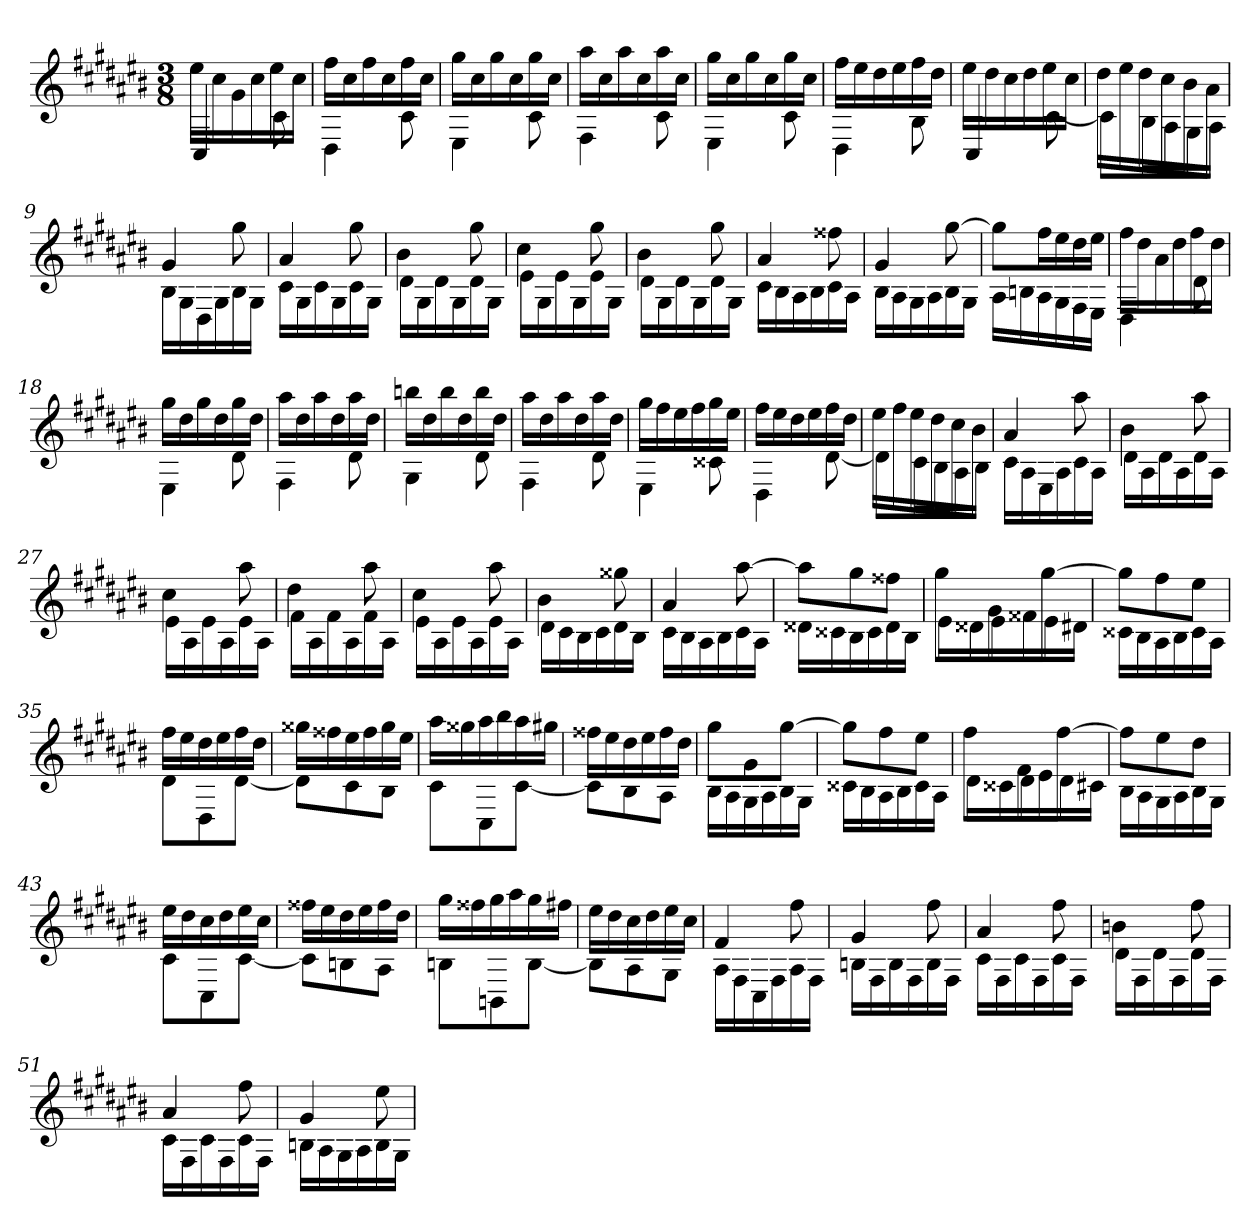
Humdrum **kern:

**kern
*part1
*staff1
*k[f#c#g#d#a#e#b#]
*C#:
*M3/8
*MM84
=1
*^
16ee#\LL	4C#/
16cc#\	.
16g#\	.
16cc#\	.
16ee#\	8c#\
16cc#\JJ	.
=2	=2
16ff#\LL	4D#\
16cc#\	.
16ff#\	.
16cc#\	.
16ff#\	8c#\
16cc#\JJ	.
=3	=3
16gg#\LL	4E#\
16cc#\	.
16gg#\	.
16cc#\	.
16gg#\	8c#\
16cc#\JJ	.
=4	=4
16aa#\LL	4F#\
16cc#\	.
16aa#\	.
16cc#\	.
16aa#\	8c#\
16cc#\JJ	.
=5	=5
16gg#\LL	4E#\
16cc#\	.
16gg#\	.
16cc#\	.
16gg#\	8c#\
16cc#\JJ	.
=6	=6
16ff#\LL	4D#\
16ee#\	.
16dd#\	.
16ee#\	.
16ff#\	8B#\
16dd#\JJ	.
=7	=7
16ee#\LL	4C#/
16dd#\	.
16cc#\	.
16dd#\	.
16ee#\	[8c#\
16cc#\JJ	.
=8	=8
16dd#\LL	8c#\L]
16ee#\	.
16dd#\	16B#\L
16cc#\	16A#\
16b#\	16G#\
16a#\JJ	16A#\JJ
=9	=9
4g#/	16B#\LL
.	16G#\
.	16D#\
.	16G#\
8gg#\	16B#\
.	16G#\JJ
=10	=10
4a#/	16c#\LL
.	16G#\
.	16c#\
.	16G#\
8gg#\	16c#\
.	16G#\JJ
=11	=11
4b#\	16d#\LL
.	16G#\
.	16d#\
.	16G#\
8gg#\	16d#\
.	16G#\JJ
=12	=12
4cc#\	16e#\LL
.	16G#\
.	16e#\
.	16G#\
8gg#\	16e#\
.	16G#\JJ
=13	=13
4b#\	16d#\LL
.	16G#\
.	16d#\
.	16G#\
8gg#\	16d#\
.	16G#\JJ
=14	=14
4a#/	16c#\LL
.	16B#\
.	16A#\
.	16B#\
8ff##X\	16c#\
.	16A#\JJ
=15	=15
4g#/	16B#\LL
.	16A#\
.	16G#\
.	16A#\
[8gg#\	16B#\
.	16G#\JJ
=16	=16
8gg#\L]	16A#\LL
.	16Bn\
16ff#\L	16A#\
16ee#\	16G#\
16dd#\	16F#\
16ee#\JJ	16E#\JJ
=17	=17
16ff#\LL	4D#\
16dd#\	.
16a#\	.
16dd#\	.
16ff#\	8d#\
16dd#\JJ	.
=18	=18
16gg#\LL	4E#\
16dd#\	.
16gg#\	.
16dd#\	.
16gg#\	8d#\
16dd#\JJ	.
=19	=19
16aa#\LL	4F#\
16dd#\	.
16aa#\	.
16dd#\	.
16aa#\	8d#\
16dd#\JJ	.
=20	=20
16bbn\LL	4G#\
16dd#\	.
16bb\	.
16dd#\	.
16bb\	8d#\
16dd#\JJ	.
=21	=21
16aa#\LL	4F#\
16dd#\	.
16aa#\	.
16dd#\	.
16aa#\	8d#\
16dd#\JJ	.
=22	=22
16gg#\LL	4E#\
16ff#\	.
16ee#\	.
16ff#\	.
16gg#\	8c##X\
16ee#\JJ	.
=23	=23
16ff#\LL	4D#\
16ee#\	.
16dd#\	.
16ee#\	.
16ff#\	[8d#\
16dd#\JJ	.
=24	=24
16ee#\LL	8d#\L]
16ff#\	.
16ee#\	16c#\L
16dd#\	16B#\
16cc#\	16A#\
16b#\JJ	16B#\JJ
=25	=25
4a#/	16c#\LL
.	16A#\
.	16E#\
.	16A#\
8aa#\	16c#\
.	16A#\JJ
=26	=26
4b#\	16d#\LL
.	16A#\
.	16d#\
.	16A#\
8aa#\	16d#\
.	16A#\JJ
=27	=27
4cc#\	16e#\LL
.	16A#\
.	16e#\
.	16A#\
8aa#\	16e#\
.	16A#\JJ
=28	=28
4dd#\	16f#\LL
.	16A#\
.	16f#\
.	16A#\
8aa#\	16f#\
.	16A#\JJ
=29	=29
4cc#\	16e#\LL
.	16A#\
.	16e#\
.	16A#\
8aa#\	16e#\
.	16A#\JJ
=30	=30
4b#\	16d#\LL
.	16c#\
.	16B#\
.	16c#\
8gg##X\	16d#\
.	16B#\JJ
=31	=31
4a#/	16c#\LL
.	16B#\
.	16A#\
.	16B#\
[8aa#\	16c#\
.	16A#\JJ
=32	=32
8aa#\L]	16d##X\LL
.	16c##X\
8gg#\	16B#\
.	16c##\
8ff##X\J	16d##\
.	16B#\JJ
=33	=33
8gg#\L	16e#\LL
.	16d##X\
8g#\	16e#\
.	16f##X\
[8gg#\J	16e#\
.	16d#X\JJ
=34	=34
8gg#\L]	16c##X\LL
.	16B#\
8ff#\	16A#\
.	16B#\
8ee#\J	16c##\
.	16A#\JJ
=35	=35
16ff#\LL	8d#\L
16ee#\	.
16dd#\	8D#\
16ee#\	.
16ff#\	[8d#\J
16dd#\JJ	.
=36	=36
16gg##X\LL	8d#\L]
16ff##X\	.
16ee#\	8c#\
16ff##\	.
16gg##\	8B#\J
16ee#\JJ	.
=37	=37
16aa#\LL	8c#\L
16gg##X\	.
16aa#\	8C#\
16bb#\	.
16aa#\	[8c#\J
16gg#X\JJ	.
=38	=38
16ff##X\LL	8c#\L]
16ee#\	.
16dd#\	8B#\
16ee#\	.
16ff##\	8A#\J
16dd#\JJ	.
=39	=39
8gg#\L	16B#\LL
.	16A#\
8g#\	16G#\
.	16A#\
[8gg#\J	16B#\
.	16G#\JJ
=40	=40
8gg#\L]	16c##X\LL
.	16B#\
8ff#\	16A#\
.	16B#\
8ee#\J	16c##\
.	16A#\JJ
=41	=41
8ff#\L	16d#\LL
.	16c##X\
8f#\	16d#\
.	16e#\
[8ff#\J	16d#\
.	16c#X\JJ
=42	=42
8ff#\L]	16B#\LL
.	16A#\
8ee#\	16G#\
.	16A#\
8dd#\J	16B#\
.	16G#\JJ
=43	=43
16ee#\LL	8c#\L
16dd#\	.
16cc#\	8C#\
16dd#\	.
16ee#\	[8c#\J
16cc#\JJ	.
=44	=44
16ff##X\LL	8c#\L]
16ee#\	.
16dd#\	8Bn\
16ee#\	.
16ff##\	8A#\J
16dd#\JJ	.
=45	=45
16gg#\LL	8Bn\L
16ff##X\	.
16gg#\	8BBn\
16aa#\	.
16gg#\	[8B\J
16ff#X\JJ	.
=46	=46
16ee#\LL	8B\L]
16dd#\	.
16cc#\	8A#\
16dd#\	.
16ee#\	8G#\J
16cc#\JJ	.
=47	=47
4f#/	16A#\LL
.	16F#\
.	16C#\
.	16F#\
8ff#\	16A#\
.	16F#\JJ
=48	=48
4g#/	16Bn\LL
.	16F#\
.	16B\
.	16F#\
8ff#\	16B\
.	16F#\JJ
=49	=49
4a#/	16c#\LL
.	16F#\
.	16c#\
.	16F#\
8ff#\	16c#\
.	16F#\JJ
=50	=50
4bn\	16d#\LL
.	16F#\
.	16d#\
.	16F#\
8ff#\	16d#\
.	16F#\JJ
=51	=51
4a#/	16c#\LL
.	16F#\
.	16c#\
.	16F#\
8ff#\	16c#\
.	16F#\JJ
=52	=52
4g#/	16Bn\LL
.	16A#\
.	16G#\
.	16A#\
8ee#\	16B\
.	16G#\JJ
*v	*v
=
*-
